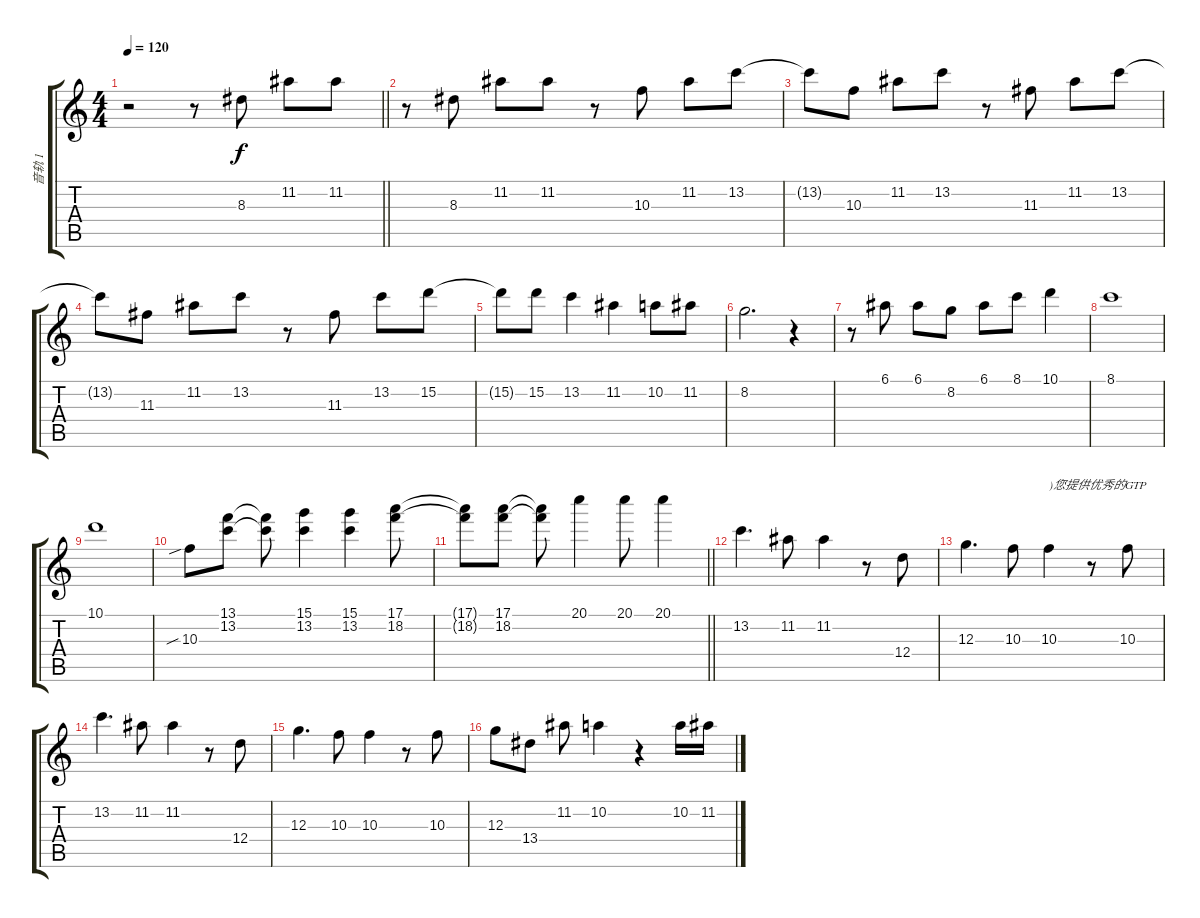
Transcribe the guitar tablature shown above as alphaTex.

\track ("音轨 1" "音轨 1") {instrument acousticguitarsteel}
\staff {score tabs}
\tuning (E4 B3 G3 D3 A2 E2) {hide}
\ts (4 4)
\tempo 120
\clef g2
\barLineRight lightlight
\ks c
r.2{dy f} r.8 8.3.8 11.2.8 11.2.8 |
r.8 8.3.8 11.2.8 11.2.8 r.8 10.3.8 11.2.8 13.2.8 |
13.2{t}.8 10.3.8 11.2.8 13.2.8 r.8 11.3.8 11.2.8 13.2.8 |
13.2{t}.8 11.3.8 11.2.8 13.2.8 r.8 11.3.8 13.2.8 15.2.8 |
15.2{t}.8 15.2.8 13.2.4 11.2.4 10.2.8 11.2.8 |
8.2.2{d} r.4 |
r.8 6.1.8 6.1.8 8.2.8 6.1.8 8.1.8 10.1.4 |
8.1.1 |
10.1.1 |
10.3{sib}.8 (13.1 13.2).8 (13.1{t} 13.2{t}).8 (15.1 13.2).4 (15.1 13.2).4 (17.1 18.2).8 |
\barLineRight lightlight
(17.1{t} 18.2{t}).8 (17.1 18.2).8 (17.1{t} 18.2{t}).8 20.1.4 20.1.8 20.1.4 |
13.2.4{d} 11.2.8 11.2.4 r.8 12.4.8 |
12.3.4{d} 10.3.8 10.3.4{txt ")您提供优秀的GTP"} r.8 10.3.8 |
13.2.4{d} 11.2.8 11.2.4 r.8 12.4.8 |
12.3.4{d} 10.3.8 10.3.4 r.8 10.3.8 |
12.3.8 13.4.8 11.2.8 10.2.4 r.4 10.2.16 11.2.16
